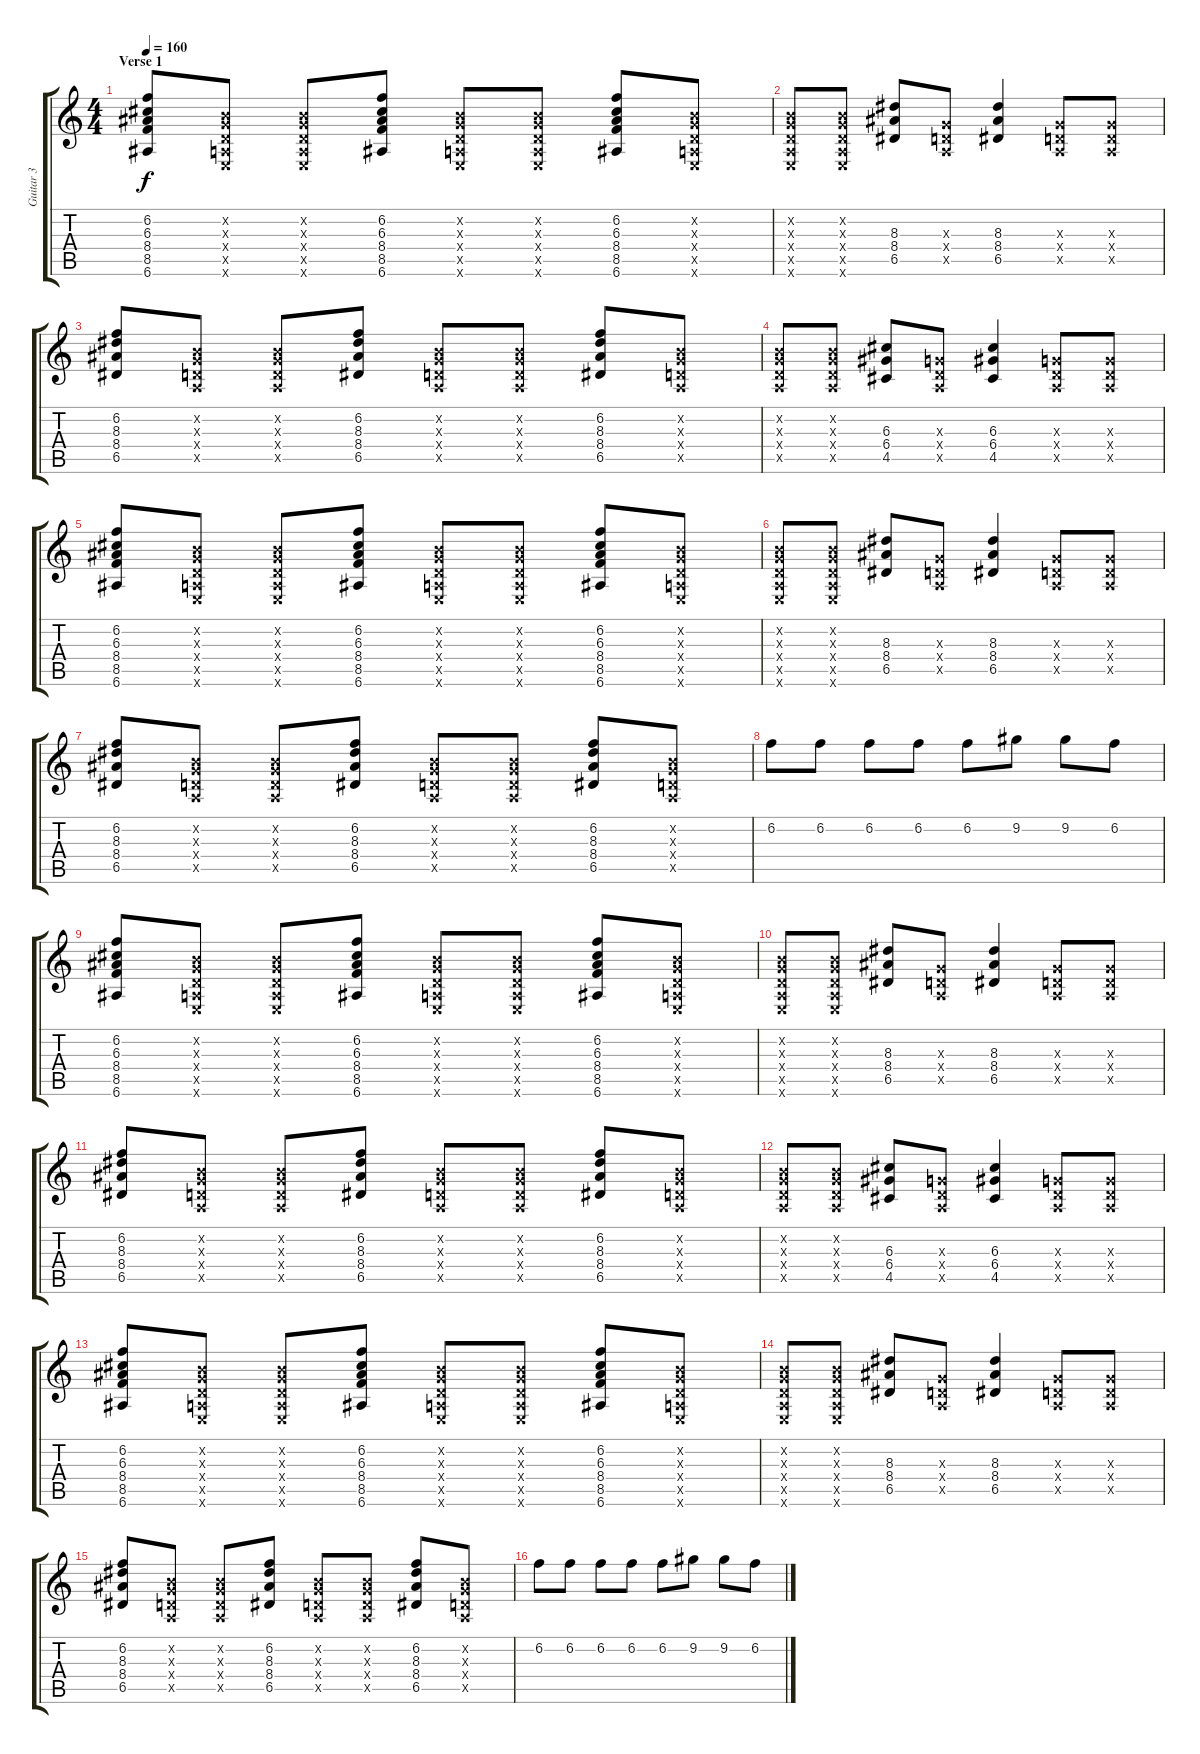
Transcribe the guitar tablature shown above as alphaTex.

\track ("Guitar 3" "Guitar 3") {instrument distortionguitar}
\staff {score tabs}
\tuning (E4 B3 G3 D3 A2 E2) {hide}
\ts (4 4)
\section ("" "Verse 1")
\tempo 160
\clef g2
\ks c
(6.2 6.3 8.4 8.5 6.6).8{dy f} (0.2{x} 0.3{x} 0.4{x} 0.5{x} 0.6{x}).8 (0.2{x} 0.3{x} 0.4{x} 0.5{x} 0.6{x}).8 (6.2 6.3 8.4 8.5 6.6).8 (0.2{x} 0.3{x} 0.4{x} 0.5{x} 0.6{x}).8 (0.2{x} 0.3{x} 0.4{x} 0.5{x} 0.6{x}).8 (6.2 6.3 8.4 8.5 6.6).8 (0.2{x} 0.3{x} 0.4{x} 0.5{x} 0.6{x}).8 |
(0.2{x} 0.3{x} 0.4{x} 0.5{x} 0.6{x}).8 (0.2{x} 0.3{x} 0.4{x} 0.5{x} 0.6{x}).8 (8.3 8.4 6.5).8 (0.3{x} 0.4{x} 0.5{x}).8 (8.3 8.4 6.5).4 (0.3{x} 0.4{x} 0.5{x}).8 (0.3{x} 0.4{x} 0.5{x}).8 |
(6.2 8.3 8.4 6.5).8 (0.2{x} 0.3{x} 0.4{x} 0.5{x}).8 (0.2{x} 0.3{x} 0.4{x} 0.5{x}).8 (6.2 8.3 8.4 6.5).8 (0.2{x} 0.3{x} 0.4{x} 0.5{x}).8 (0.2{x} 0.3{x} 0.4{x} 0.5{x}).8 (6.2 8.3 8.4 6.5).8 (0.2{x} 0.3{x} 0.4{x} 0.5{x}).8 |
(0.2{x} 0.3{x} 0.4{x} 0.5{x}).8 (0.2{x} 0.3{x} 0.4{x} 0.5{x}).8 (6.3 6.4 4.5).8 (0.3{x} 0.4{x} 0.5{x}).8 (6.3 6.4 4.5).4 (0.3{x} 0.4{x} 0.5{x}).8 (0.3{x} 0.4{x} 0.5{x}).8 |
(6.2 6.3 8.4 8.5 6.6).8 (0.2{x} 0.3{x} 0.4{x} 0.5{x} 0.6{x}).8 (0.2{x} 0.3{x} 0.4{x} 0.5{x} 0.6{x}).8 (6.2 6.3 8.4 8.5 6.6).8 (0.2{x} 0.3{x} 0.4{x} 0.5{x} 0.6{x}).8 (0.2{x} 0.3{x} 0.4{x} 0.5{x} 0.6{x}).8 (6.2 6.3 8.4 8.5 6.6).8 (0.2{x} 0.3{x} 0.4{x} 0.5{x} 0.6{x}).8 |
(0.2{x} 0.3{x} 0.4{x} 0.5{x} 0.6{x}).8 (0.2{x} 0.3{x} 0.4{x} 0.5{x} 0.6{x}).8 (8.3 8.4 6.5).8 (0.3{x} 0.4{x} 0.5{x}).8 (8.3 8.4 6.5).4 (0.3{x} 0.4{x} 0.5{x}).8 (0.3{x} 0.4{x} 0.5{x}).8 |
(6.2 8.3 8.4 6.5).8 (0.2{x} 0.3{x} 0.4{x} 0.5{x}).8 (0.2{x} 0.3{x} 0.4{x} 0.5{x}).8 (6.2 8.3 8.4 6.5).8 (0.2{x} 0.3{x} 0.4{x} 0.5{x}).8 (0.2{x} 0.3{x} 0.4{x} 0.5{x}).8 (6.2 8.3 8.4 6.5).8 (0.2{x} 0.3{x} 0.4{x} 0.5{x}).8 |
6.2.8 6.2.8 6.2.8 6.2.8 6.2.8 9.2.8 9.2.8 6.2.8 |
(6.2 6.3 8.4 8.5 6.6).8 (0.2{x} 0.3{x} 0.4{x} 0.5{x} 0.6{x}).8 (0.2{x} 0.3{x} 0.4{x} 0.5{x} 0.6{x}).8 (6.2 6.3 8.4 8.5 6.6).8 (0.2{x} 0.3{x} 0.4{x} 0.5{x} 0.6{x}).8 (0.2{x} 0.3{x} 0.4{x} 0.5{x} 0.6{x}).8 (6.2 6.3 8.4 8.5 6.6).8 (0.2{x} 0.3{x} 0.4{x} 0.5{x} 0.6{x}).8 |
(0.2{x} 0.3{x} 0.4{x} 0.5{x} 0.6{x}).8 (0.2{x} 0.3{x} 0.4{x} 0.5{x} 0.6{x}).8 (8.3 8.4 6.5).8 (0.3{x} 0.4{x} 0.5{x}).8 (8.3 8.4 6.5).4 (0.3{x} 0.4{x} 0.5{x}).8 (0.3{x} 0.4{x} 0.5{x}).8 |
(6.2 8.3 8.4 6.5).8 (0.2{x} 0.3{x} 0.4{x} 0.5{x}).8 (0.2{x} 0.3{x} 0.4{x} 0.5{x}).8 (6.2 8.3 8.4 6.5).8 (0.2{x} 0.3{x} 0.4{x} 0.5{x}).8 (0.2{x} 0.3{x} 0.4{x} 0.5{x}).8 (6.2 8.3 8.4 6.5).8 (0.2{x} 0.3{x} 0.4{x} 0.5{x}).8 |
(0.2{x} 0.3{x} 0.4{x} 0.5{x}).8 (0.2{x} 0.3{x} 0.4{x} 0.5{x}).8 (6.3 6.4 4.5).8 (0.3{x} 0.4{x} 0.5{x}).8 (6.3 6.4 4.5).4 (0.3{x} 0.4{x} 0.5{x}).8 (0.3{x} 0.4{x} 0.5{x}).8 |
(6.2 6.3 8.4 8.5 6.6).8 (0.2{x} 0.3{x} 0.4{x} 0.5{x} 0.6{x}).8 (0.2{x} 0.3{x} 0.4{x} 0.5{x} 0.6{x}).8 (6.2 6.3 8.4 8.5 6.6).8 (0.2{x} 0.3{x} 0.4{x} 0.5{x} 0.6{x}).8 (0.2{x} 0.3{x} 0.4{x} 0.5{x} 0.6{x}).8 (6.2 6.3 8.4 8.5 6.6).8 (0.2{x} 0.3{x} 0.4{x} 0.5{x} 0.6{x}).8 |
(0.2{x} 0.3{x} 0.4{x} 0.5{x} 0.6{x}).8 (0.2{x} 0.3{x} 0.4{x} 0.5{x} 0.6{x}).8 (8.3 8.4 6.5).8 (0.3{x} 0.4{x} 0.5{x}).8 (8.3 8.4 6.5).4 (0.3{x} 0.4{x} 0.5{x}).8 (0.3{x} 0.4{x} 0.5{x}).8 |
(6.2 8.3 8.4 6.5).8 (0.2{x} 0.3{x} 0.4{x} 0.5{x}).8 (0.2{x} 0.3{x} 0.4{x} 0.5{x}).8 (6.2 8.3 8.4 6.5).8 (0.2{x} 0.3{x} 0.4{x} 0.5{x}).8 (0.2{x} 0.3{x} 0.4{x} 0.5{x}).8 (6.2 8.3 8.4 6.5).8 (0.2{x} 0.3{x} 0.4{x} 0.5{x}).8 |
6.2.8 6.2.8 6.2.8 6.2.8 6.2.8 9.2.8 9.2.8 6.2.8
